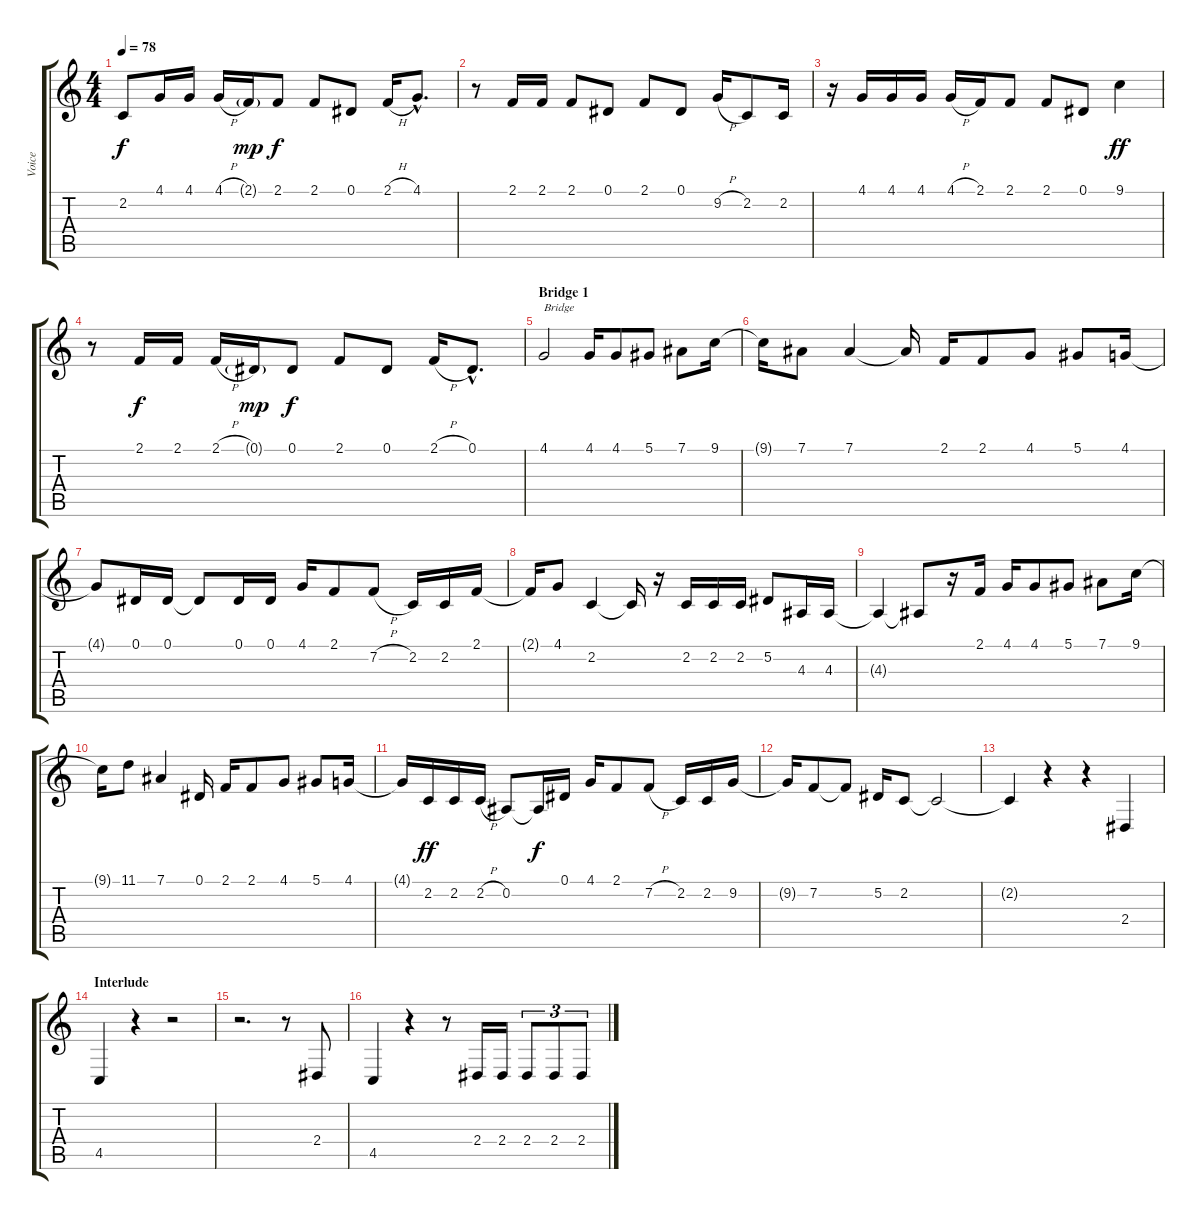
\track ("Voice" "Voice") {instrument clarinet}
\staff {score tabs}
\tuning (Eb4 Bb3 Gb3 Db3 Ab2 Eb2) {hide}
\ts (4 4)
\tempo 78
\clef g2
\ks c
2.2{t}.8{dy f} 4.1.16 4.1.16 4.1{h}.16 2.1{g}.16{dy mp} 2.1.8{dy f} 2.1.8 0.1.8 2.1{h}.16 4.1{hac}.8{d} |
r.8 2.1.16 2.1.16 2.1.8 0.1.8 2.1.8 0.1.8 9.2{h}.16 2.2.8 2.2.16 |
r.16{volume 16} 4.1.16 4.1.16 4.1.16 4.1{h}.16 2.1.16 2.1.8 2.1.8 0.1.8 9.1.4{dy ff} |
r.8 2.1.16{dy f} 2.1.16 2.1{h}.16 0.1{g}.16{dy mp} 0.1.8{dy f} 2.1.8 0.1.8 2.1{h}.16 0.1{hac}.8{d} |
\section ("" "Bridge 1")
4.1.2{txt "Bridge" volume 16} 4.1.16 4.1.8 5.1.8 7.1.8 9.1.16 |
9.1{t}.16 7.1.8 7.1.4 7.1{t}.16 2.1.16 2.1.8 4.1.8 5.1.8 4.1.16 |
4.1{t}.8{volume 16} 0.1.16 0.1.16 0.1{t}.8 0.1.16 0.1.16 4.1.16 2.1.8 7.2{h}.8 2.2.16 2.2.16 2.1.16 |
2.1{t}.16 4.1.8 2.2.4 2.2{t}.16 r.16 2.2.16 2.2.16 2.2.16 5.2.8 4.3.16 4.3.16 |
4.3{t}.4{volume 16} 4.3{t}.8 r.16 2.1.16 4.1.16 4.1.8 5.1.8 7.1.8 9.1.16 |
9.1{t}.16 11.1.8 7.1.4 0.1.16 2.1.16 2.1.8 4.1.8 5.1.8 4.1.16 |
4.1{t}.16{volume 16} 2.2.16{dy ff} 2.2.16 2.2{h}.16 0.2.8 0.2{t}.16{dy f} 0.1.16{volume 16} 4.1.16 2.1.8 7.2{h}.8 2.2.16 2.2.16 9.2.16 |
9.2{t}.16 7.2.8 7.2{t}.8 5.2.16 2.2.8{volume 5} 2.2{t}.2 |
2.2{t}.4 r.4 r.4 2.4.4{volume 12} |
\section ("" "Interlude")
4.5.4 r.4 r.2 |
r.2{d} r.8 2.4.8 |
4.5.4 r.4 r.8 2.4.16 2.4.16 2.4.8{tu (3 2)} 2.4.8{tu (3 2)} 2.4.8{tu (3 2)}
